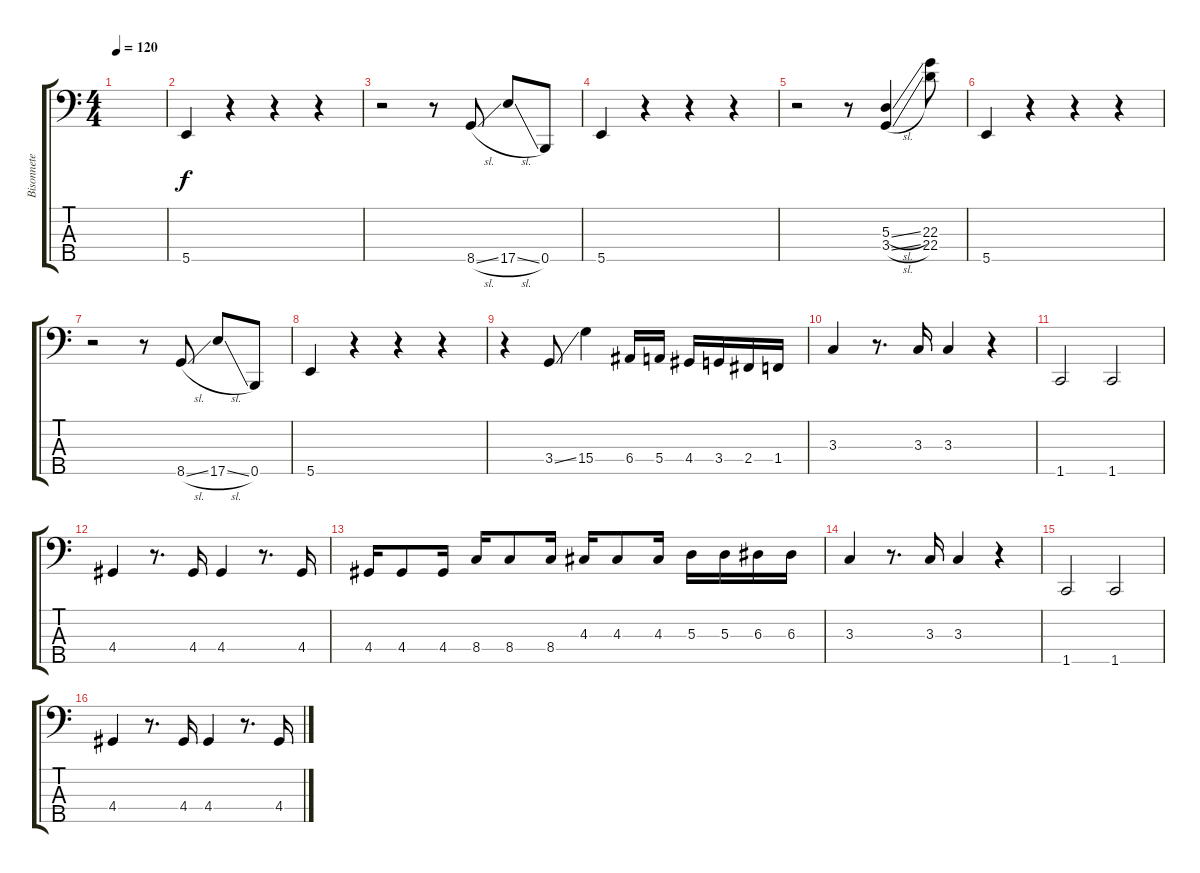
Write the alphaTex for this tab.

\track ("Bisonnete" "Bisonnete") {instrument electricbassfinger}
\staff {score tabs}
\tuning (G2 D2 A1 E1 B0) {hide}
\ts (4 4)
\tempo 120
\clef f4
\ks c
|
5.5.4 r.4 r.4 r.4 |
r.2 r.8 8.5{sl}.8 17.5{sl}.8 0.5.8 |
5.5.4 r.4 r.4 r.4 |
r.2 r.8 (5.3{sl} 3.4{sl}).4 (22.3 22.4).8 |
5.5.4 r.4 r.4 r.4 |
r.2 r.8 8.5{sl}.8 17.5{sl}.8 0.5.8 |
5.5.4 r.4 r.4 r.4 |
r.4 3.4{ss}.8 15.4.4 6.4.16 5.4.16 4.4.16 3.4.16 2.4.16 1.4.16 |
3.3.4 r.8{d} 3.3.16 3.3.4 r.4 |
1.5.2 1.5.2 |
4.4.4 r.8{d} 4.4.16 4.4.4 r.8{d} 4.4.16 |
4.4.16 4.4.8 4.4.16 8.4.16 8.4.8 8.4.16 4.3.16 4.3.8 4.3.16 5.3.16 5.3.16 6.3.16 6.3.16 |
3.3.4 r.8{d} 3.3.16 3.3.4 r.4 |
1.5.2 1.5.2 |
4.4.4 r.8{d} 4.4.16 4.4.4 r.8{d} 4.4.16
